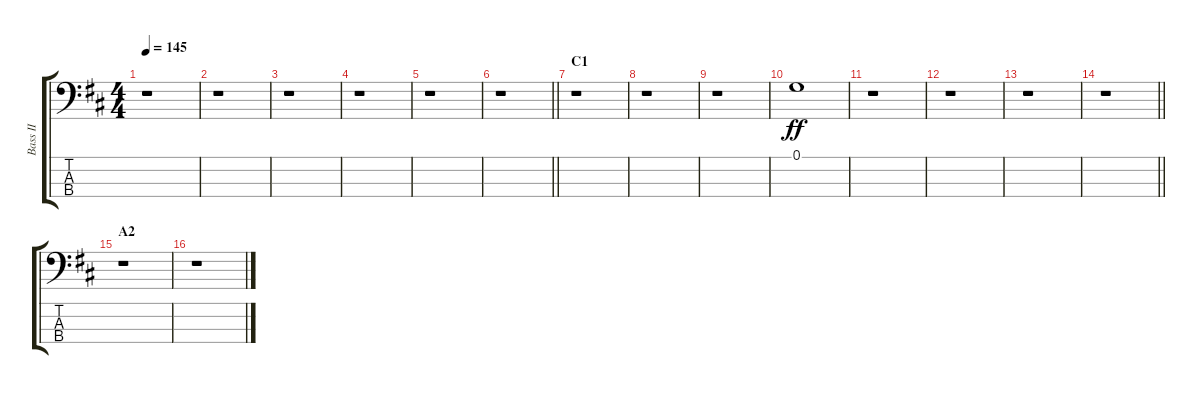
\track ("Bass II" "Bass II") {instrument electricbasspick}
\staff {score tabs}
\tuning (G2 D2 A1 E1) {hide}
\ts (4 4)
\tempo 145
\clef f4
\ks d
r.1{dy ff} |
r.1 |
r.1 |
r.1 |
r.1 |
\barLineRight lightlight
r.1 |
\section ("" "C1")
r.1 |
r.1 |
r.1 |
0.1.1 |
r.1 |
r.1 |
r.1 |
\barLineRight lightlight
r.1 |
\section ("" "A2")
r.1 |
r.1
